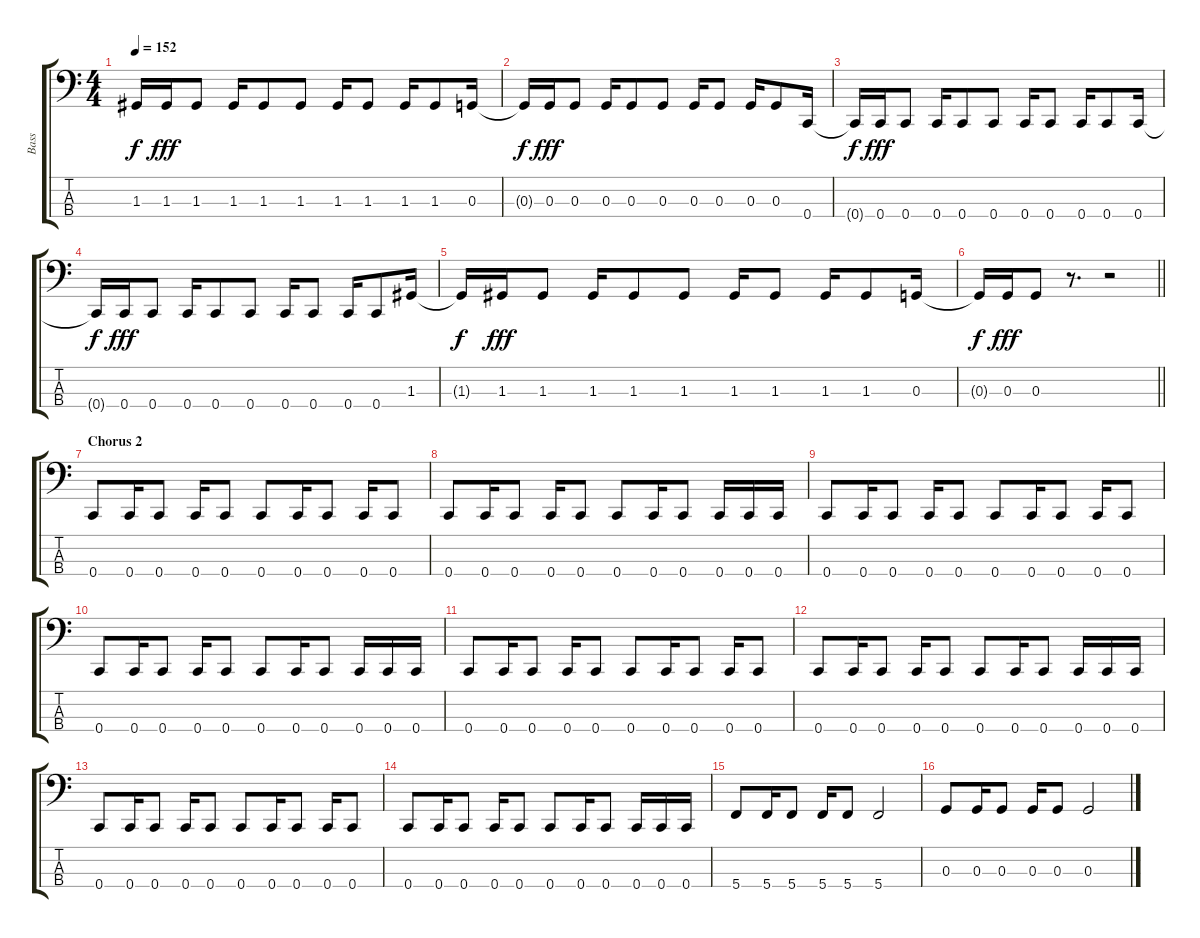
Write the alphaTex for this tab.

\track ("Bass" "Bass") {instrument electricbassfinger}
\staff {score tabs}
\tuning (F2 C2 G1 C1) {hide}
\ts (4 4)
\tempo 152
\clef f4
\ks c
1.3{t}.16{dy f} 1.3.16{dy fff} 1.3.8 1.3.16 1.3.8 1.3.8 1.3.16 1.3.8 1.3.16 1.3.8 0.3.16 |
0.3{t}.16{dy f} 0.3.16{dy fff} 0.3.8 0.3.16 0.3.8 0.3.8 0.3.16 0.3.8 0.3.16 0.3.8 0.4.16 |
0.4{t}.16{dy f} 0.4.16{dy fff} 0.4.8 0.4.16 0.4.8 0.4.8 0.4.16 0.4.8 0.4.16 0.4.8 0.4.16 |
0.4{t}.16{dy f} 0.4.16{dy fff} 0.4.8 0.4.16 0.4.8 0.4.8 0.4.16 0.4.8 0.4.16 0.4.8 1.3.16 |
1.3{t}.16{dy f} 1.3.16{dy fff} 1.3.8 1.3.16 1.3.8 1.3.8 1.3.16 1.3.8 1.3.16 1.3.8 0.3.16 |
\barLineRight lightlight
0.3{t}.16{dy f} 0.3.16{dy fff} 0.3.8 r.8{d} r.2 |
\section ("" "Chorus 2")
0.4.8 0.4.16 0.4.8 0.4.16 0.4.8 0.4.8 0.4.16 0.4.8 0.4.16 0.4.8 |
0.4.8 0.4.16 0.4.8 0.4.16 0.4.8 0.4.8 0.4.16 0.4.8 0.4.16 0.4.16 0.4.16 |
0.4.8 0.4.16 0.4.8 0.4.16 0.4.8 0.4.8 0.4.16 0.4.8 0.4.16 0.4.8 |
0.4.8 0.4.16 0.4.8 0.4.16 0.4.8 0.4.8 0.4.16 0.4.8 0.4.16 0.4.16 0.4.16 |
0.4.8 0.4.16 0.4.8 0.4.16 0.4.8 0.4.8 0.4.16 0.4.8 0.4.16 0.4.8 |
0.4.8 0.4.16 0.4.8 0.4.16 0.4.8 0.4.8 0.4.16 0.4.8 0.4.16 0.4.16 0.4.16 |
0.4.8 0.4.16 0.4.8 0.4.16 0.4.8 0.4.8 0.4.16 0.4.8 0.4.16 0.4.8 |
0.4.8 0.4.16 0.4.8 0.4.16 0.4.8 0.4.8 0.4.16 0.4.8 0.4.16 0.4.16 0.4.16 |
5.4.8 5.4.16 5.4.8 5.4.16 5.4.8 5.4.2 |
0.3.8 0.3.16 0.3.8 0.3.16 0.3.8 0.3.2
